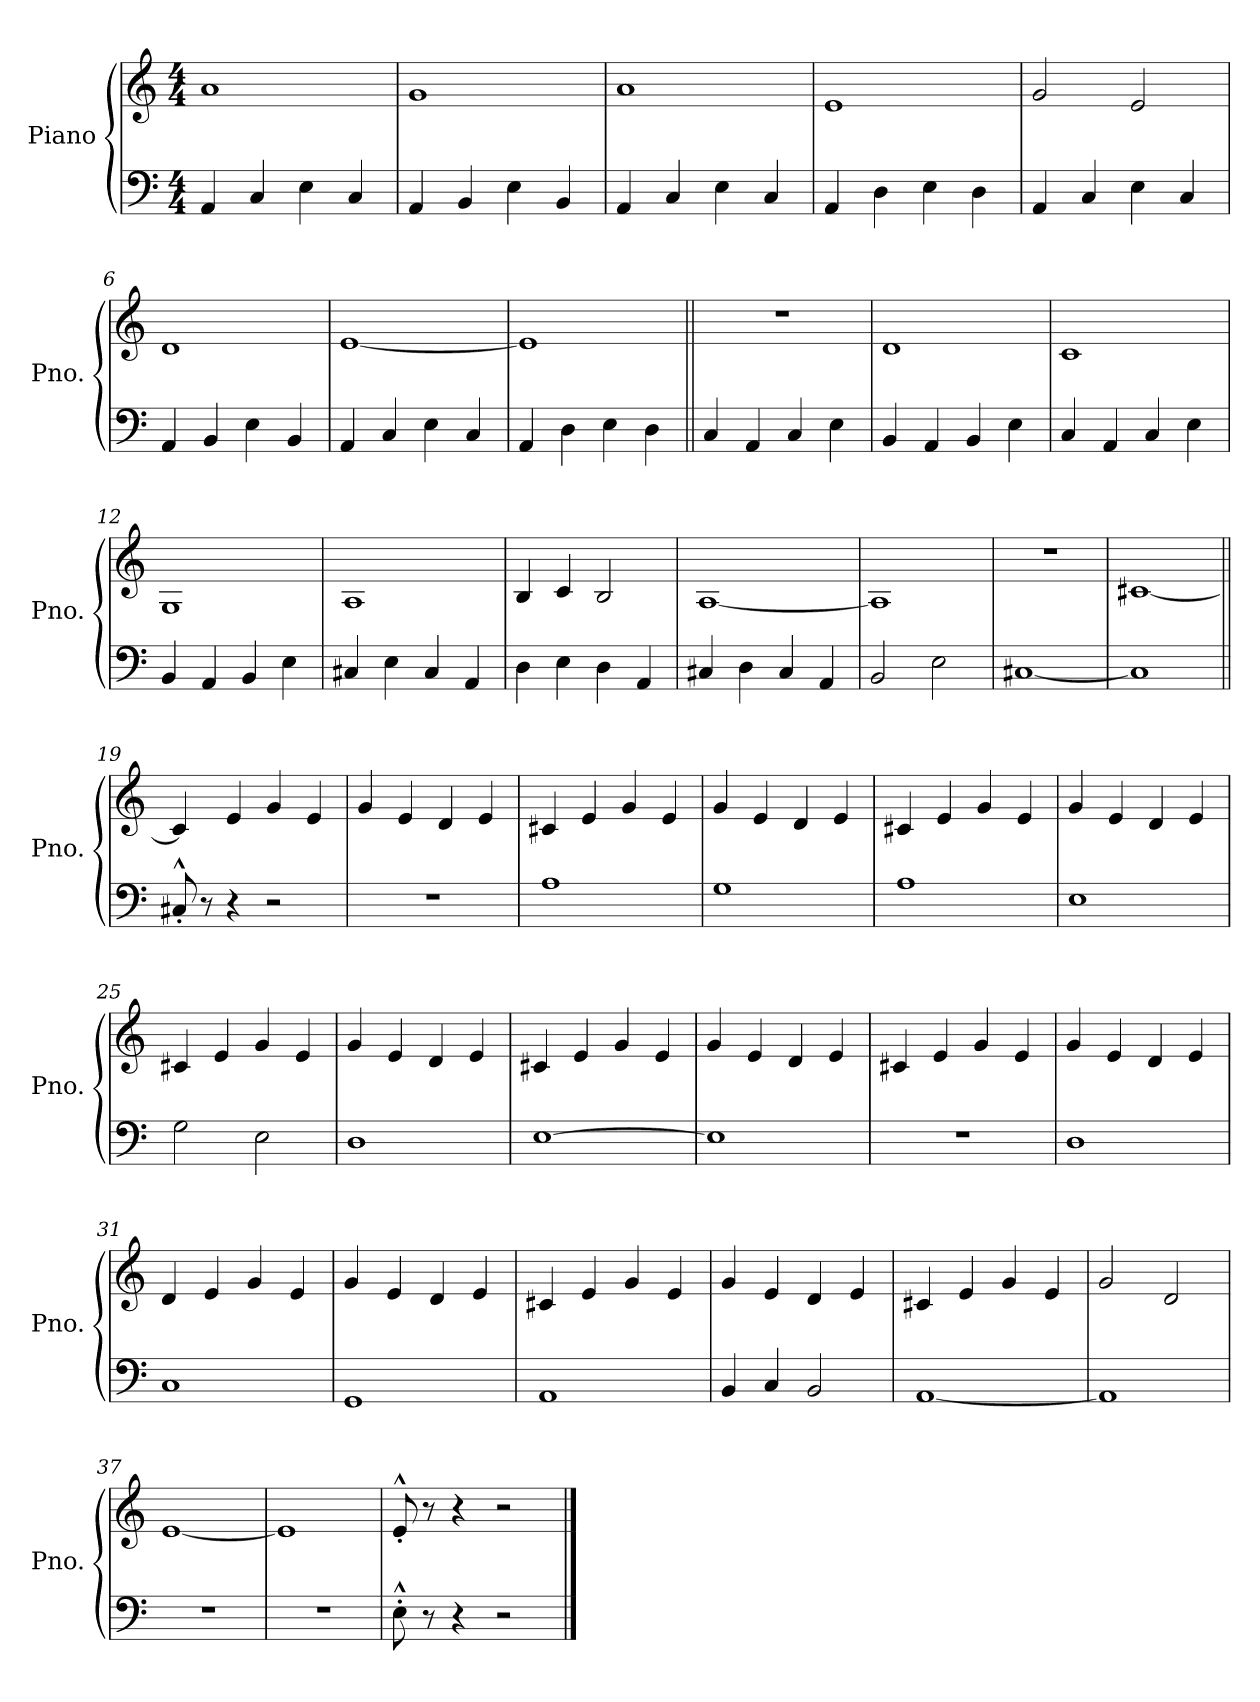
**kern	**kern
*part1	*part1
*staff2	*staff1
*I"Piano	*
*I'Pno.	*
*clefF4	*clefG2
*k[]	*k[]
*M4/4	*M4/4
*MM80	*MM80
=1	=1
4AA/	1a
4C/	.
4E\	.
4C/	.
=2	=2
4AA/	1g
4BB/	.
4E\	.
4BB/	.
=3	=3
4AA/	1a
4C/	.
4E\	.
4C/	.
=4	=4
4AA/	1e
4D\	.
4E\	.
4D\	.
=5	=5
4AA/	2g/
4C/	.
4E\	2e/
4C/	.
=6	=6
4AA/	1d
4BB/	.
4E\	.
4BB/	.
=7	=7
4AA/	[1e
4C/	.
4E\	.
4C/	.
=8	=8
4AA/	1e]
4D\	.
4E\	.
4D\	.
=9||	=9||
4C/	1r
4AA/	.
4C/	.
4E\	.
!!LO:LB:g=z
=10	=10
4BB/	1d
4AA/	.
4BB/	.
4E\	.
=11	=11
4C/	1c
4AA/	.
4C/	.
4E\	.
=12	=12
4BB/	1G
4AA/	.
4BB/	.
4E\	.
=13	=13
4C#X/	1A
4E\	.
4C#/	.
4AA/	.
=14	=14
4D\	4B/
4E\	4c/
4D\	2B/
4AA/	.
=15	=15
4C#X/	[1A
4D\	.
4C#/	.
4AA/	.
=16	=16
2BB/	1A]
2E\	.
=17	=17
[1C#X	1r
=18	=18
1C#]	[1c#X
=19||	=19||
8C#X'^^/	4c#/]
8r	.
4r	4e/
2r	4g/
.	4e/
!!LO:LB:g=z
=20	=20
1r	4g/
.	4e/
.	4d/
.	4e/
=21	=21
1A	4c#X/
.	4e/
.	4g/
.	4e/
=22	=22
1G	4g/
.	4e/
.	4d/
.	4e/
=23	=23
1A	4c#X/
.	4e/
.	4g/
.	4e/
=24	=24
1E	4g/
.	4e/
.	4d/
.	4e/
=25	=25
2G\	4c#X/
.	4e/
2E\	4g/
.	4e/
=26	=26
1D	4g/
.	4e/
.	4d/
.	4e/
=27	=27
[1E	4c#X/
.	4e/
.	4g/
.	4e/
=28	=28
1E]	4g/
.	4e/
.	4d/
.	4e/
!!LO:LB:g=z
=29	=29
1r	4c#X/
.	4e/
.	4g/
.	4e/
=30	=30
1D	4g/
.	4e/
.	4d/
.	4e/
=31	=31
1C	4d/
.	4e/
.	4g/
.	4e/
=32	=32
1GG	4g/
.	4e/
.	4d/
.	4e/
=33	=33
1AA	4c#X/
.	4e/
.	4g/
.	4e/
=34	=34
4BB/	4g/
4C/	4e/
2BB/	4d/
.	4e/
=35	=35
[1AA	4c#X/
.	4e/
.	4g/
.	4e/
=36	=36
1AA]	2g/
.	2d/
=37	=37
1r	[1e
=38	=38
1r	1e]
!!LO:LB:g=z
=39	=39
8E'^^\	8e'^^/
8r	8r
4r	4r
2r	2r
==	==
*-	*-
